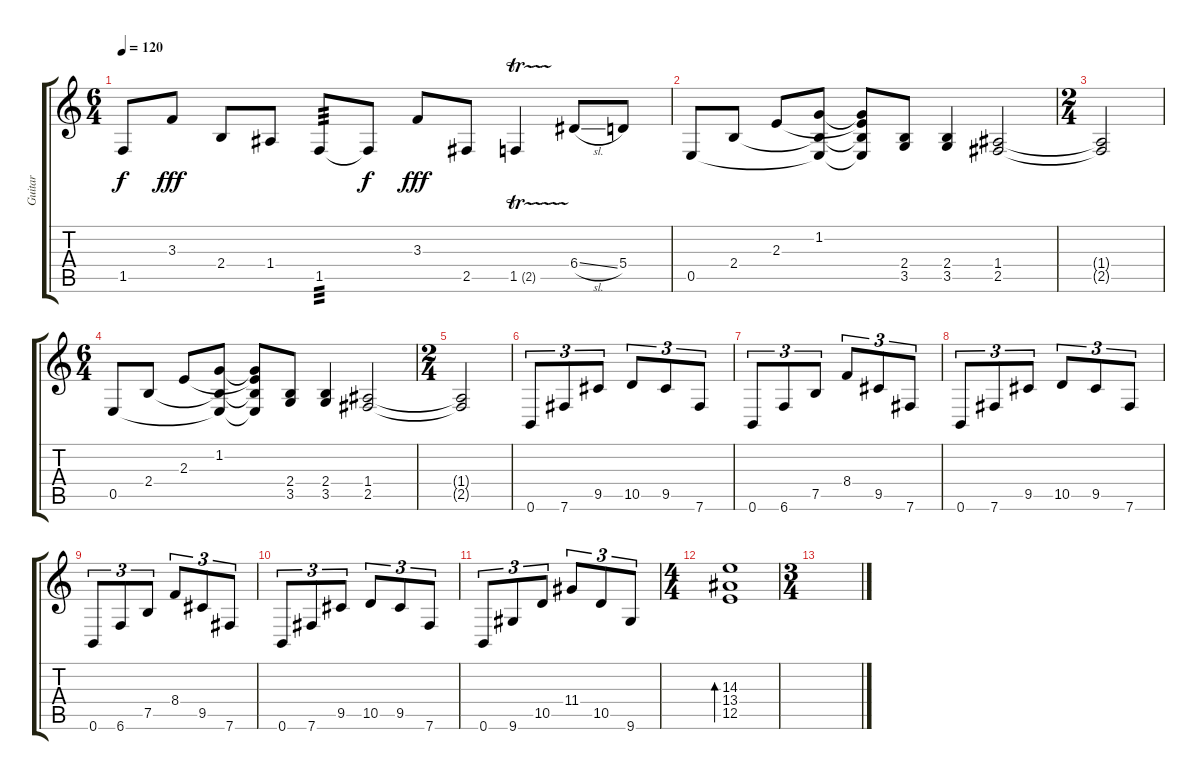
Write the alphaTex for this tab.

\track ("Guitar" "Guitar") {instrument distortionguitar}
\staff {score tabs}
\tuning (B3 Gb3 D3 A2 E2 B1) {hide}
\ts (6 4)
\tempo 120
\clef g2
\ks c
1.5.8{dy f} 3.3.8{dy fff} 2.4.8 1.4.8 1.5.8{tp 3} 1.5{t}.8{dy f} 3.3.8{dy fff} 2.5.8 1.5{tr (2 16)}.4 6.4{sl}.8 5.4.8 |
0.5.8 2.4.8 2.3.8 (1.2 2.4{t} 0.5{t}).8 (1.2{t} 2.3{t} 2.4{t} 0.5{t}).8 (2.4 3.5).8 (2.4 3.5).4 (1.4 2.5).2 |
\ts (2 4)
(1.4{t} 2.5{t}).2 |
\ts (6 4)
0.5.8 2.4.8 2.3.8 (1.2 2.4{t} 0.5{t}).8 (1.2{t} 2.3{t} 2.4{t} 0.5{t}).8 (2.4 3.5).8 (2.4 3.5).4 (1.4 2.5).2 |
\ts (2 4)
(1.4{t} 2.5{t}).2 |
0.6.8{tu (3 2)} 7.6.8{tu (3 2)} 9.5.8{tu (3 2)} 10.5.8{tu (3 2)} 9.5.8{tu (3 2)} 7.6.8{tu (3 2)} |
0.6.8{tu (3 2)} 6.6.8{tu (3 2)} 7.5.8{tu (3 2)} 8.4.8{tu (3 2)} 9.5.8{tu (3 2)} 7.6.8{tu (3 2)} |
0.6.8{tu (3 2)} 7.6.8{tu (3 2)} 9.5.8{tu (3 2)} 10.5.8{tu (3 2)} 9.5.8{tu (3 2)} 7.6.8{tu (3 2)} |
0.6.8{tu (3 2)} 6.6.8{tu (3 2)} 7.5.8{tu (3 2)} 8.4.8{tu (3 2)} 9.5.8{tu (3 2)} 7.6.8{tu (3 2)} |
0.6.8{tu (3 2)} 7.6.8{tu (3 2)} 9.5.8{tu (3 2)} 10.5.8{tu (3 2)} 9.5.8{tu (3 2)} 7.6.8{tu (3 2)} |
0.6.8{tu (3 2)} 9.6.8{tu (3 2)} 10.5.8{tu (3 2)} 11.4.8{tu (3 2)} 10.5.8{tu (3 2)} 9.6.8{tu (3 2)} |
\ts (4 4)
(14.3 13.4 12.5).1{bd 480} |
\ts (3 4)
